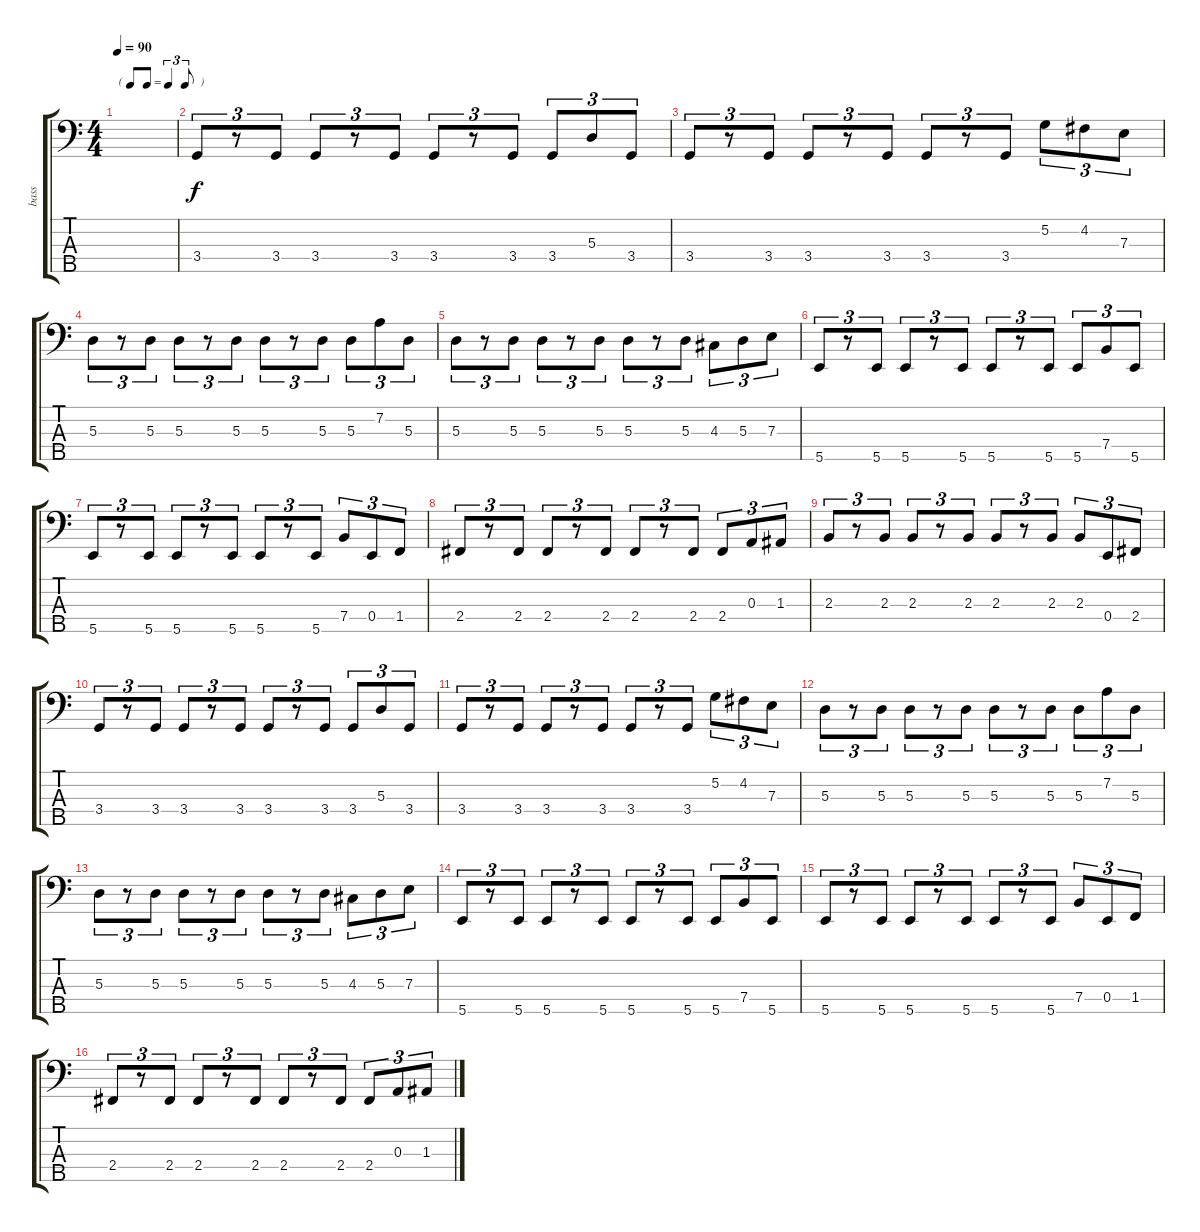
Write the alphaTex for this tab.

\track ("bass" "bass") {instrument electricbasspick}
\staff {score tabs}
\tuning (G2 D2 A1 E1 B0) {hide}
\ts (4 4)
\tf triplet8th
\tempo 90
\clef f4
\ks c
|
3.4.8{tu (3 2)} r.8{tu (3 2)} 3.4.8{tu (3 2)} 3.4.8{tu (3 2)} r.8{tu (3 2)} 3.4.8{tu (3 2)} 3.4.8{tu (3 2)} r.8{tu (3 2)} 3.4.8{tu (3 2)} 3.4.8{tu (3 2)} 5.3.8{tu (3 2)} 3.4.8{tu (3 2)} |
3.4.8{tu (3 2)} r.8{tu (3 2)} 3.4.8{tu (3 2)} 3.4.8{tu (3 2)} r.8{tu (3 2)} 3.4.8{tu (3 2)} 3.4.8{tu (3 2)} r.8{tu (3 2)} 3.4.8{tu (3 2)} 5.2.8{tu (3 2)} 4.2.8{tu (3 2)} 7.3.8{tu (3 2)} |
5.3.8{tu (3 2)} r.8{tu (3 2)} 5.3.8{tu (3 2)} 5.3.8{tu (3 2)} r.8{tu (3 2)} 5.3.8{tu (3 2)} 5.3.8{tu (3 2)} r.8{tu (3 2)} 5.3.8{tu (3 2)} 5.3.8{tu (3 2)} 7.2.8{tu (3 2)} 5.3.8{tu (3 2)} |
5.3.8{tu (3 2)} r.8{tu (3 2)} 5.3.8{tu (3 2)} 5.3.8{tu (3 2)} r.8{tu (3 2)} 5.3.8{tu (3 2)} 5.3.8{tu (3 2)} r.8{tu (3 2)} 5.3.8{tu (3 2)} 4.3.8{tu (3 2)} 5.3.8{tu (3 2)} 7.3.8{tu (3 2)} |
5.5.8{tu (3 2)} r.8{tu (3 2)} 5.5.8{tu (3 2)} 5.5.8{tu (3 2)} r.8{tu (3 2)} 5.5.8{tu (3 2)} 5.5.8{tu (3 2)} r.8{tu (3 2)} 5.5.8{tu (3 2)} 5.5.8{tu (3 2)} 7.4.8{tu (3 2)} 5.5.8{tu (3 2)} |
5.5.8{tu (3 2)} r.8{tu (3 2)} 5.5.8{tu (3 2)} 5.5.8{tu (3 2)} r.8{tu (3 2)} 5.5.8{tu (3 2)} 5.5.8{tu (3 2)} r.8{tu (3 2)} 5.5.8{tu (3 2)} 7.4.8{tu (3 2)} 0.4.8{tu (3 2)} 1.4.8{tu (3 2)} |
2.4.8{tu (3 2)} r.8{tu (3 2)} 2.4.8{tu (3 2)} 2.4.8{tu (3 2)} r.8{tu (3 2)} 2.4.8{tu (3 2)} 2.4.8{tu (3 2)} r.8{tu (3 2)} 2.4.8{tu (3 2)} 2.4.8{tu (3 2)} 0.3.8{tu (3 2)} 1.3.8{tu (3 2)} |
2.3.8{tu (3 2)} r.8{tu (3 2)} 2.3.8{tu (3 2)} 2.3.8{tu (3 2)} r.8{tu (3 2)} 2.3.8{tu (3 2)} 2.3.8{tu (3 2)} r.8{tu (3 2)} 2.3.8{tu (3 2)} 2.3.8{tu (3 2)} 0.4.8{tu (3 2)} 2.4.8{tu (3 2)} |
3.4.8{tu (3 2)} r.8{tu (3 2)} 3.4.8{tu (3 2)} 3.4.8{tu (3 2)} r.8{tu (3 2)} 3.4.8{tu (3 2)} 3.4.8{tu (3 2)} r.8{tu (3 2)} 3.4.8{tu (3 2)} 3.4.8{tu (3 2)} 5.3.8{tu (3 2)} 3.4.8{tu (3 2)} |
3.4.8{tu (3 2)} r.8{tu (3 2)} 3.4.8{tu (3 2)} 3.4.8{tu (3 2)} r.8{tu (3 2)} 3.4.8{tu (3 2)} 3.4.8{tu (3 2)} r.8{tu (3 2)} 3.4.8{tu (3 2)} 5.2.8{tu (3 2)} 4.2.8{tu (3 2)} 7.3.8{tu (3 2)} |
5.3.8{tu (3 2)} r.8{tu (3 2)} 5.3.8{tu (3 2)} 5.3.8{tu (3 2)} r.8{tu (3 2)} 5.3.8{tu (3 2)} 5.3.8{tu (3 2)} r.8{tu (3 2)} 5.3.8{tu (3 2)} 5.3.8{tu (3 2)} 7.2.8{tu (3 2)} 5.3.8{tu (3 2)} |
5.3.8{tu (3 2)} r.8{tu (3 2)} 5.3.8{tu (3 2)} 5.3.8{tu (3 2)} r.8{tu (3 2)} 5.3.8{tu (3 2)} 5.3.8{tu (3 2)} r.8{tu (3 2)} 5.3.8{tu (3 2)} 4.3.8{tu (3 2)} 5.3.8{tu (3 2)} 7.3.8{tu (3 2)} |
5.5.8{tu (3 2)} r.8{tu (3 2)} 5.5.8{tu (3 2)} 5.5.8{tu (3 2)} r.8{tu (3 2)} 5.5.8{tu (3 2)} 5.5.8{tu (3 2)} r.8{tu (3 2)} 5.5.8{tu (3 2)} 5.5.8{tu (3 2)} 7.4.8{tu (3 2)} 5.5.8{tu (3 2)} |
5.5.8{tu (3 2)} r.8{tu (3 2)} 5.5.8{tu (3 2)} 5.5.8{tu (3 2)} r.8{tu (3 2)} 5.5.8{tu (3 2)} 5.5.8{tu (3 2)} r.8{tu (3 2)} 5.5.8{tu (3 2)} 7.4.8{tu (3 2)} 0.4.8{tu (3 2)} 1.4.8{tu (3 2)} |
2.4.8{tu (3 2)} r.8{tu (3 2)} 2.4.8{tu (3 2)} 2.4.8{tu (3 2)} r.8{tu (3 2)} 2.4.8{tu (3 2)} 2.4.8{tu (3 2)} r.8{tu (3 2)} 2.4.8{tu (3 2)} 2.4.8{tu (3 2)} 0.3.8{tu (3 2)} 1.3.8{tu (3 2)}
